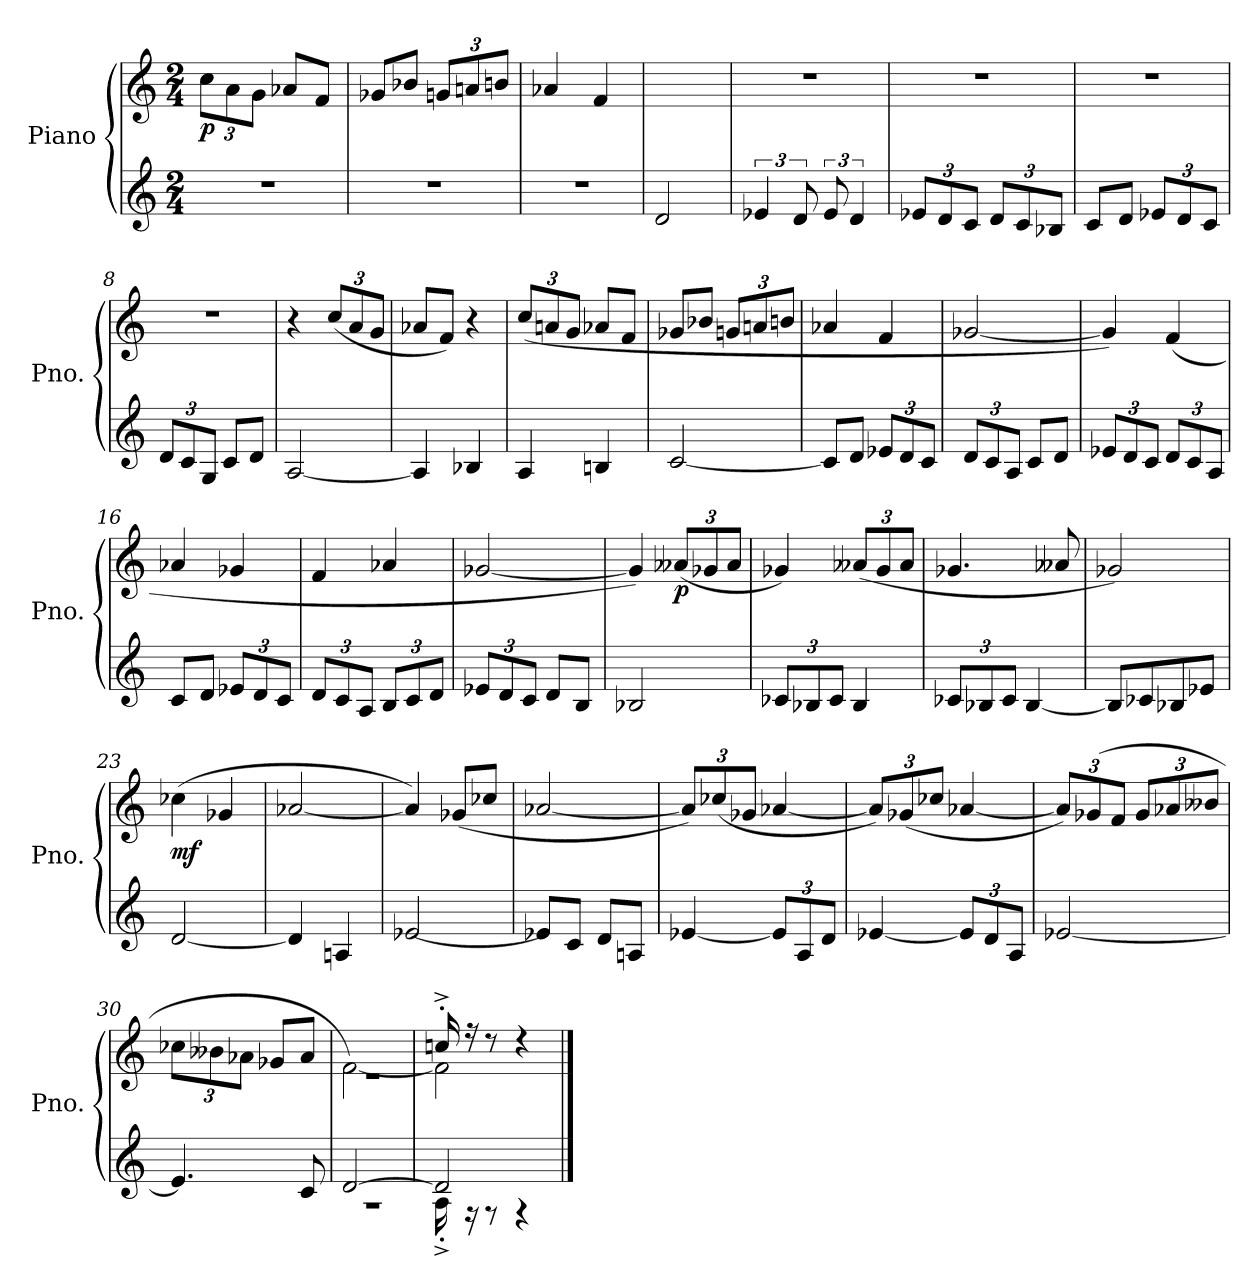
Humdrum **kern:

**kern	**kern	**dynam
*part1	*part1	*part1
*staff2	*staff1	*staff1/2
*I"Piano	*	*
*I'Pno.	*	*
*clefG2	*clefG2	*
*k[]	*k[]	*
*M2/4	*M2/4	*
*MM72	*MM72	*
*	*Xbrackettup	*
=1	=1	=1
!	!	!LO:DY:b
2r	(>12cc\L	p
.	12a\	.
.	12g\J	.
.	8a-X/L	.
.	8f/J	.
=2	=2	=2
2r	8g-X/L	.
.	8b-X/J	.
.	12gn/L	.
.	12an/	.
.	12bn/J	.
=3	=3	=3
2r	4a-X/	.
.	4f/	.
=4	=4	=4
*^	*	*
2d/)	2ryy	2ryy	.
*v	*v	*	*
=5	=5	=5
6e-X/	2r	.
12d/	.	.
12e-/	.	.
6d/	.	.
=6	=6	=6
*Xbrackettup	*	*
12e-X/L	2r	.
12d/	.	.
12c/J	.	.
12d/L	.	.
12c/	.	.
12B-X/J	.	.
=7	=7	=7
8c/L	2r	.
8d/J	.	.
12e-X/L	.	.
12d/	.	.
12c/J	.	.
!!LO:LB:g=z
=8	=8	=8
12d/L	2r	.
12c/	.	.
12G/J	.	.
8c/L	.	.
8d/J	.	.
=9	=9	=9
[2A/	4r	.
.	(<12cc/L	.
.	12a/	.
.	12g/J	.
=10	=10	=10
4A/]	8a-X/L	.
.	8f/J)	.
4B-X/	4r	.
=11	=11	=11
4A/	(<12cc/L	.
.	12an/	.
.	12g/J	.
4Bn/	8a-X/L	.
.	8f/J	.
=12	=12	=12
[2c/	8g-X/L	.
.	8b-X/J	.
.	12gn/L	.
.	12an/	.
.	12bn/J	.
=13	=13	=13
8c/L]	4a-X/	.
8d/J	.	.
12e-X/L	4f/	.
12d/	.	.
12c/J	.	.
=14	=14	=14
12d/L	[2g-X/	.
12c/	.	.
12A/J	.	.
8c/L	.	.
8d/J	.	.
!!LO:LB:g=z
=15	=15	=15
12e-X/L	4g-/])	.
12d/	.	.
12c/J	.	.
12d/L	(<4f/	.
12c/	.	.
12A/J	.	.
=16	=16	=16
8c/L	4a-X/	.
8d/J	.	.
12e-X/L	4g-X/	.
12d/	.	.
12c/J	.	.
=17	=17	=17
12d/L	4f/	.
12c/	.	.
12A/J	.	.
12B/L	4a-X/	.
12c/	.	.
12d/J	.	.
=18	=18	=18
12e-X/L	[2g-X/	.
12d/	.	.
12c/J	.	.
8d/L	.	.
8B/J	.	.
=19	=19	=19
2B-X/	4g-/])	.
!	!	!LO:DY:b
.	(<12a--X/L	p
.	12g-X/	.
.	12a--/J	.
=20	=20	=20
12c-X/L	4g-X/)	.
12B-X/	.	.
12c-/J	.	.
4B-/	(<12a--X/L	.
.	12g-/	.
.	12a--/J	.
!!LO:LB:g=z
=21	=21	=21
12c-X/L	4.g-X/	.
12B-X/	.	.
12c-/J	.	.
[4B-/	.	.
.	8a--X/	.
=22	=22	=22
8B-/L]	2g-X/)	.
8c-X/	.	.
8B-X/	.	.
8e-X/J	.	.
=23	=23	=23
*	*MM66	*
!	!	!LO:DY:b
[2d/	(>4cc-X\	mf
.	4g-X/	.
=24	=24	=24
4d/]	[2a-X/	.
4An/	.	.
=25	=25	=25
[2e-X/	4a-/])	.
.	(<8g-X/L	.
.	8cc-X/J	.
=26	=26	=26
8e-X/L]	[2a-X/	.
8c/J	.	.
8d/L	.	.
8An/J	.	.
=27	=27	=27
[4e-X/	12a-/L])	.
.	(<12cc-X/	.
.	12g-X/J	.
12e-/L]	[4a-X/	.
12A/	.	.
12d/J	.	.
!!LO:LB:g=z
=28	=28	=28
[4e-X/	12a-/L])	.
.	(<12g-X/	.
.	12cc-X/J	.
12e-/L]	[4a-X/	.
12d/	.	.
12A/J	.	.
=29	=29	=29
[2e-X/	12a-/L])	.
.	(<12g-X/	.
.	12f/J	.
.	12g-/L	.
.	12a-X/	.
.	12b--X/J	.
=30	=30	=30
4.e-/]	12cc-X\L	.
.	12b--X\	.
.	12a-X\J	.
.	8g-X/L	.
8c/	8a-/J	.
=31	=31	=31
*^	*^	*
[2d/	2r	2re	[2f\)	.
=32	=32	=32	=32	=32
2d/]	16A'^\	16ccn'^/	2f\]	.
.	16r	16r	.	.
.	8r	8r	.	.
.	4r	4r	.	.
*v	*v	*	*	*
*	*v	*v	*
==	==	==
*-	*-	*-
